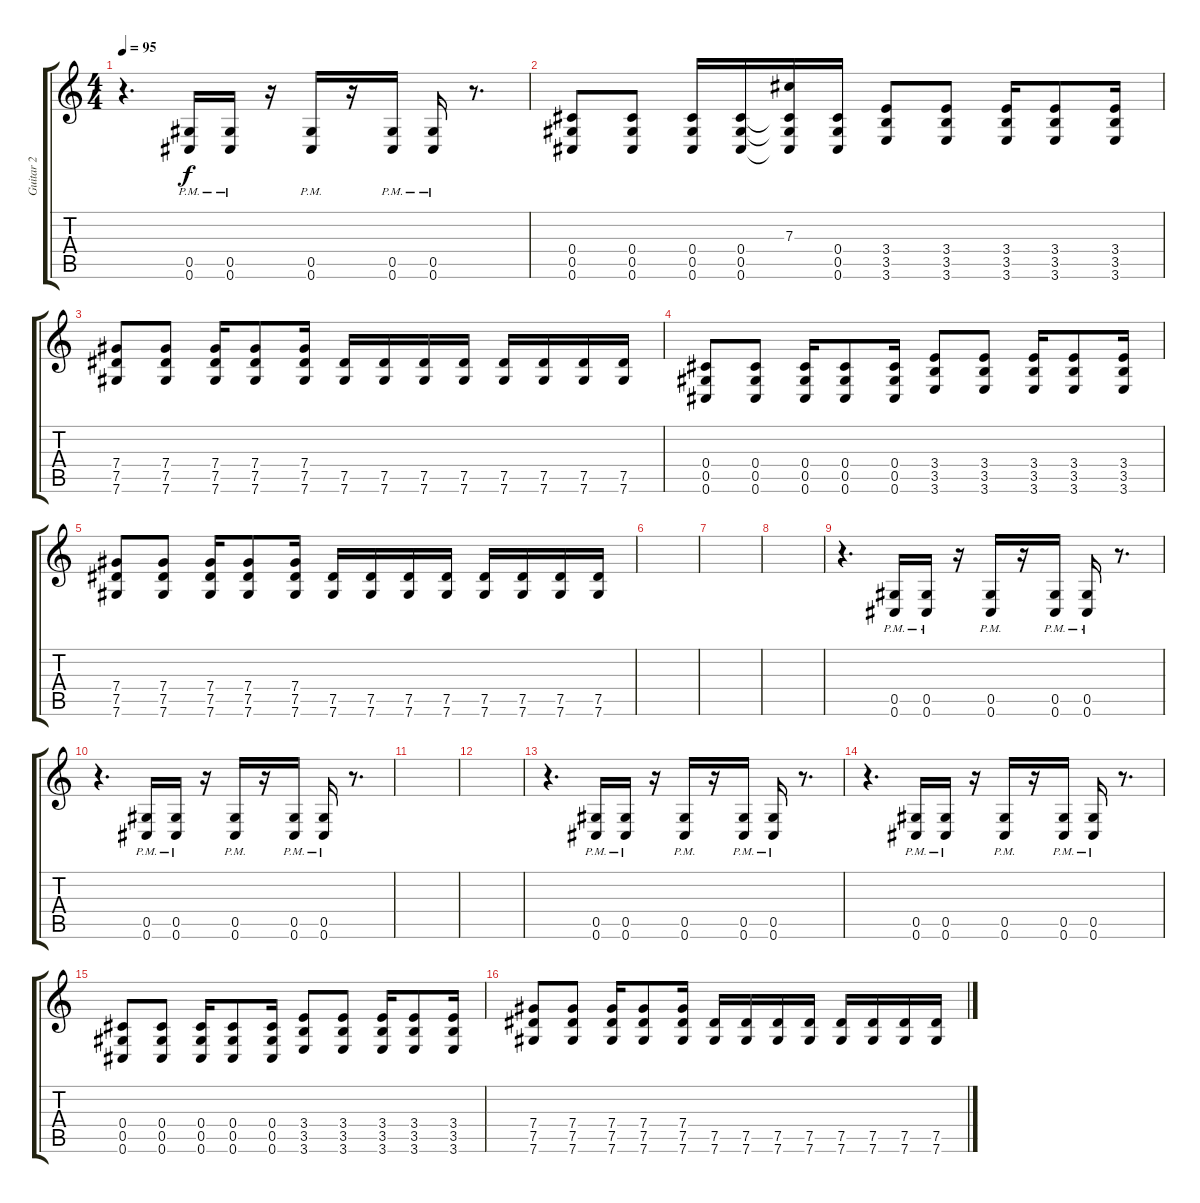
\track ("Guitar 2" "Guitar 2") {instrument distortionguitar}
\staff {score tabs}
\tuning (Eb4 Bb3 Gb3 Db3 Ab2 Db2) {hide}
\ts (4 4)
\tempo 95
\clef g2
\ks c
r.4{d dy f} (0.5{pm} 0.6{pm}).16 (0.5{pm} 0.6{pm}).16 r.16 (0.5{pm} 0.6{pm}).16 r.16 (0.5{pm} 0.6{pm}).16 (0.5{pm} 0.6{pm}).16 r.8{d} |
(0.4 0.5 0.6).8 (0.4 0.5 0.6).8 (0.4 0.5 0.6).16 (0.4 0.5 0.6).16 (7.3 0.4{t} 0.5{t} 0.6{t}).16 (0.4 0.5 0.6).16 (3.4 3.5 3.6).8 (3.4 3.5 3.6).8 (3.4 3.5 3.6).16 (3.4 3.5 3.6).8 (3.4 3.5 3.6).16 |
(7.4 7.5 7.6).8 (7.4 7.5 7.6).8 (7.4 7.5 7.6).16 (7.4 7.5 7.6).8 (7.4 7.5 7.6).16 (7.5 7.6).16 (7.5 7.6).16 (7.5 7.6).16 (7.5 7.6).16 (7.5 7.6).16 (7.5 7.6).16 (7.5 7.6).16 (7.5 7.6).16 |
(0.4 0.5 0.6).8 (0.4 0.5 0.6).8 (0.4 0.5 0.6).16 (0.4 0.5 0.6).8 (0.4 0.5 0.6).16 (3.4 3.5 3.6).8 (3.4 3.5 3.6).8 (3.4 3.5 3.6).16 (3.4 3.5 3.6).8 (3.4 3.5 3.6).16 |
(7.4 7.5 7.6).8 (7.4 7.5 7.6).8 (7.4 7.5 7.6).16 (7.4 7.5 7.6).8 (7.4 7.5 7.6).16 (7.5 7.6).16 (7.5 7.6).16 (7.5 7.6).16 (7.5 7.6).16 (7.5 7.6).16 (7.5 7.6).16 (7.5 7.6).16 (7.5 7.6).16 |
|
|
|
r.4{d} (0.5{pm} 0.6{pm}).16 (0.5{pm} 0.6{pm}).16 r.16 (0.5{pm} 0.6{pm}).16 r.16 (0.5{pm} 0.6{pm}).16 (0.5{pm} 0.6{pm}).16 r.8{d} |
r.4{d} (0.5{pm} 0.6{pm}).16 (0.5{pm} 0.6{pm}).16 r.16 (0.5{pm} 0.6{pm}).16 r.16 (0.5{pm} 0.6{pm}).16 (0.5{pm} 0.6{pm}).16 r.8{d} |
|
|
r.4{d} (0.5{pm} 0.6{pm}).16 (0.5{pm} 0.6{pm}).16 r.16 (0.5{pm} 0.6{pm}).16 r.16 (0.5{pm} 0.6{pm}).16 (0.5{pm} 0.6{pm}).16 r.8{d} |
r.4{d} (0.5{pm} 0.6{pm}).16 (0.5{pm} 0.6{pm}).16 r.16 (0.5{pm} 0.6{pm}).16 r.16 (0.5{pm} 0.6{pm}).16 (0.5{pm} 0.6{pm}).16 r.8{d} |
(0.4 0.5 0.6).8 (0.4 0.5 0.6).8 (0.4 0.5 0.6).16 (0.4 0.5 0.6).8 (0.4 0.5 0.6).16 (3.4 3.5 3.6).8 (3.4 3.5 3.6).8 (3.4 3.5 3.6).16 (3.4 3.5 3.6).8 (3.4 3.5 3.6).16 |
(7.4 7.5 7.6).8 (7.4 7.5 7.6).8 (7.4 7.5 7.6).16 (7.4 7.5 7.6).8 (7.4 7.5 7.6).16 (7.5 7.6).16 (7.5 7.6).16 (7.5 7.6).16 (7.5 7.6).16 (7.5 7.6).16 (7.5 7.6).16 (7.5 7.6).16 (7.5 7.6).16
